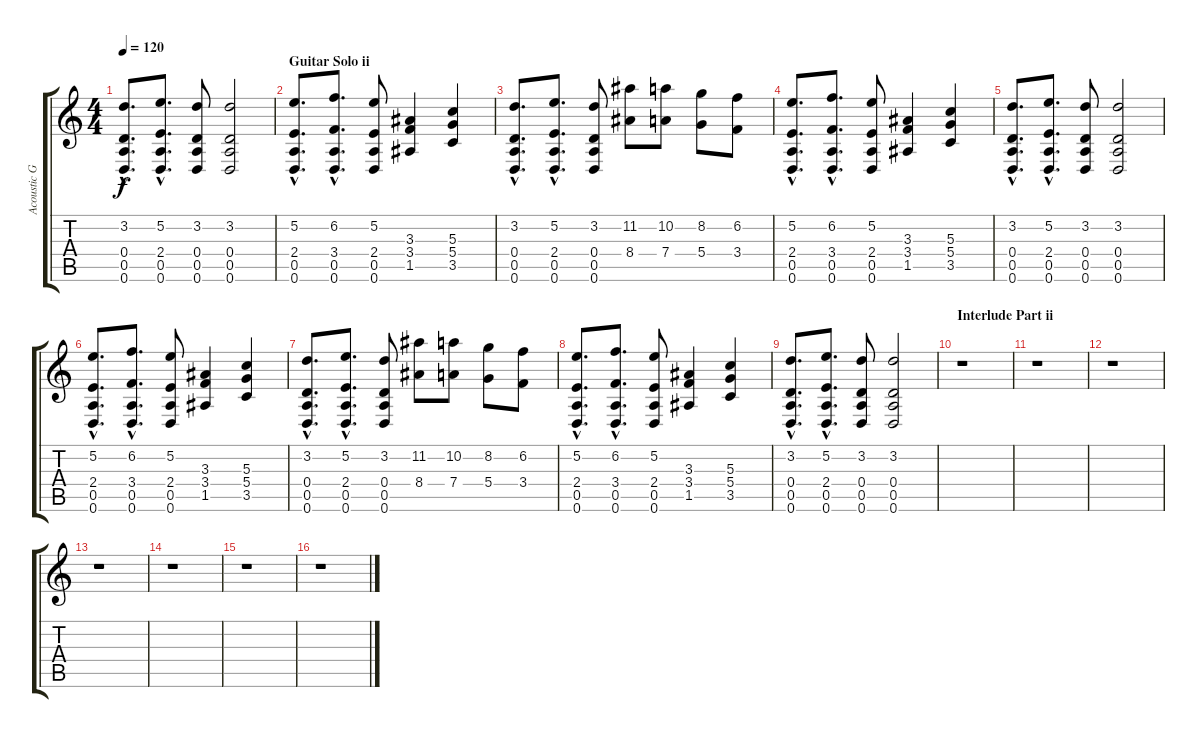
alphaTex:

\track ("Acoustic Guitar (nylon)" "Acoustic G") {instrument acousticguitarnylon}
\staff {score tabs}
\tuning (E4 B3 G3 D3 A2 D2) {hide}
\ts (4 4)
\tempo 120
\clef g2
\ks c
(3.2{hac} 0.4{hac} 0.5{hac} 0.6{hac}).8{d dy f} (5.2{hac} 2.4{hac} 0.5{hac} 0.6{hac}).8{d} (3.2 0.4 0.5 0.6).8 (3.2 0.4 0.5 0.6).2 |
\section ("" "Guitar Solo ii")
(5.2{hac} 2.4{hac} 0.5{hac} 0.6{hac}).8{d} (6.2{hac} 3.4{hac} 0.5{hac} 0.6{hac}).8{d} (5.2 2.4 0.5 0.6).8 (3.3 3.4 1.5).4 (5.3 5.4 3.5).4 |
(3.2{hac} 0.4{hac} 0.5{hac} 0.6{hac}).8{d} (5.2{hac} 2.4{hac} 0.5{hac} 0.6{hac}).8{d} (3.2 0.4 0.5 0.6).8 (11.2 8.4).8 (10.2 7.4).8 (8.2 5.4).8 (6.2 3.4).8 |
(5.2{hac} 2.4{hac} 0.5{hac} 0.6{hac}).8{d} (6.2{hac} 3.4{hac} 0.5{hac} 0.6{hac}).8{d} (5.2 2.4 0.5 0.6).8 (3.3 3.4 1.5).4 (5.3 5.4 3.5).4 |
(3.2{hac} 0.4{hac} 0.5{hac} 0.6{hac}).8{d} (5.2{hac} 2.4{hac} 0.5{hac} 0.6{hac}).8{d} (3.2 0.4 0.5 0.6).8 (3.2 0.4 0.5 0.6).2 |
(5.2{hac} 2.4{hac} 0.5{hac} 0.6{hac}).8{d} (6.2{hac} 3.4{hac} 0.5{hac} 0.6{hac}).8{d} (5.2 2.4 0.5 0.6).8 (3.3 3.4 1.5).4 (5.3 5.4 3.5).4 |
(3.2{hac} 0.4{hac} 0.5{hac} 0.6{hac}).8{d} (5.2{hac} 2.4{hac} 0.5{hac} 0.6{hac}).8{d} (3.2 0.4 0.5 0.6).8 (11.2 8.4).8 (10.2 7.4).8 (8.2 5.4).8 (6.2 3.4).8 |
(5.2{hac} 2.4{hac} 0.5{hac} 0.6{hac}).8{d} (6.2{hac} 3.4{hac} 0.5{hac} 0.6{hac}).8{d} (5.2 2.4 0.5 0.6).8 (3.3 3.4 1.5).4 (5.3 5.4 3.5).4 |
(3.2{hac} 0.4{hac} 0.5{hac} 0.6{hac}).8{d} (5.2{hac} 2.4{hac} 0.5{hac} 0.6{hac}).8{d} (3.2 0.4 0.5 0.6).8 (3.2 0.4 0.5 0.6).2 |
\section ("" "Interlude Part ii")
r.1 |
r.1 |
r.1 |
r.1 |
r.1 |
r.1 |
r.1
